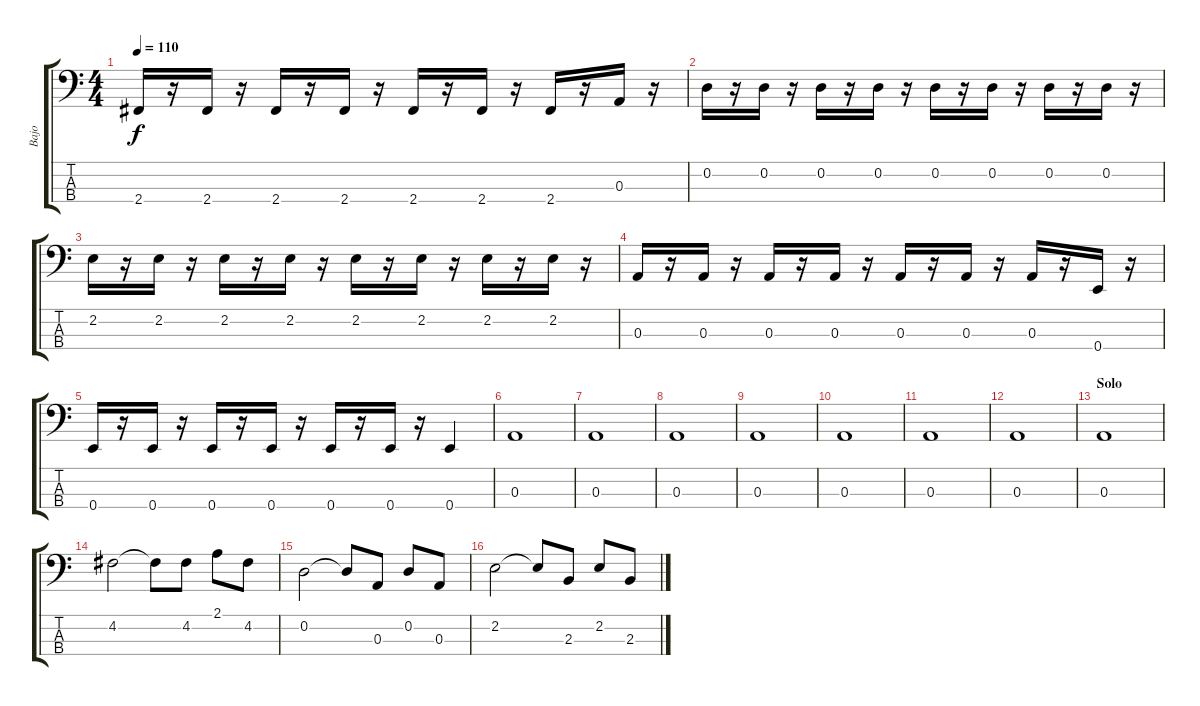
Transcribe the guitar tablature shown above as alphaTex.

\track ("Bajo" "Bajo") {instrument electricbasspick}
\staff {score tabs}
\tuning (G2 D2 A1 E1) {hide}
\ts (4 4)
\tempo 110
\clef f4
\ks c
2.4.16{dy f} r.16 2.4.16 r.16 2.4.16 r.16 2.4.16 r.16 2.4.16 r.16 2.4.16 r.16 2.4.16 r.16 0.3.16 r.16 |
0.2.16 r.16 0.2.16 r.16 0.2.16 r.16 0.2.16 r.16 0.2.16 r.16 0.2.16 r.16 0.2.16 r.16 0.2.16 r.16 |
2.2.16 r.16 2.2.16 r.16 2.2.16 r.16 2.2.16 r.16 2.2.16 r.16 2.2.16 r.16 2.2.16 r.16 2.2.16 r.16 |
0.3.16 r.16 0.3.16 r.16 0.3.16 r.16 0.3.16 r.16 0.3.16 r.16 0.3.16 r.16 0.3.16 r.16 0.4.16 r.16 |
0.4.16 r.16 0.4.16 r.16 0.4.16 r.16 0.4.16 r.16 0.4.16 r.16 0.4.16 r.16 0.4.4 |
0.3.1 |
0.3.1 |
0.3.1 |
0.3.1 |
0.3.1 |
0.3.1 |
0.3.1 |
\section ("" "Solo")
0.3.1 |
4.2.2 4.2{t}.8 4.2.8 2.1.8 4.2.8 |
0.2.2 0.2{t}.8 0.3.8 0.2.8 0.3.8 |
2.2.2 2.2{t}.8 2.3.8 2.2.8 2.3.8
